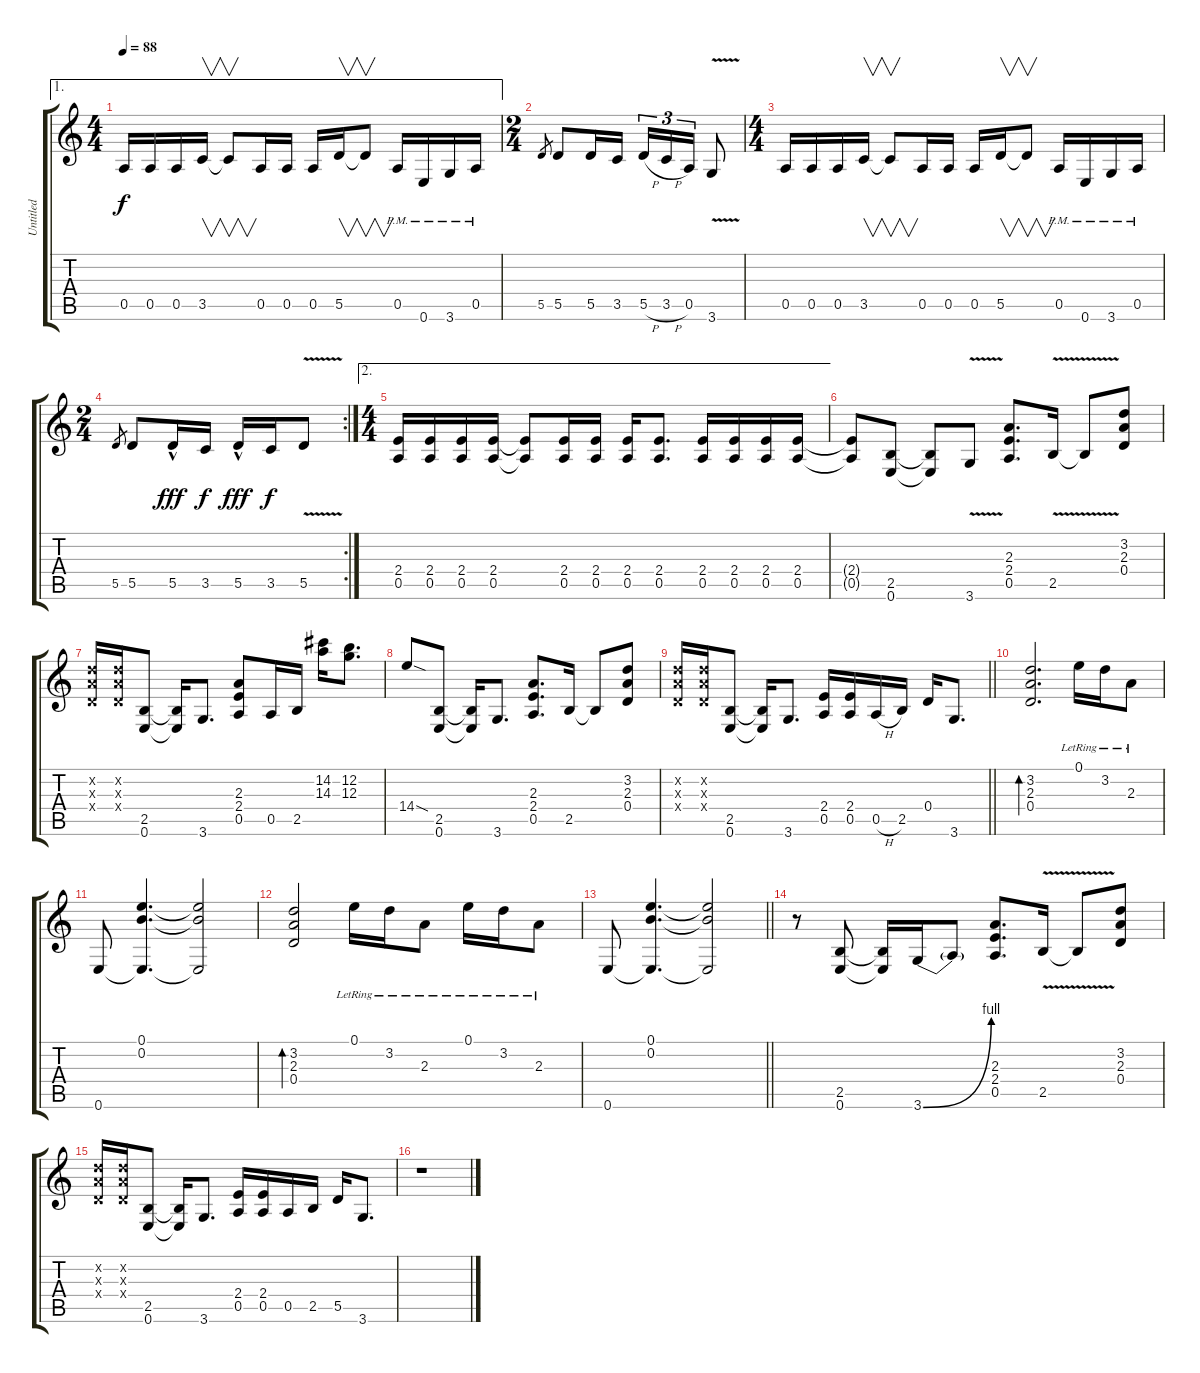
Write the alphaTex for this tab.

\track ("Untitled" "Untitled") {instrument overdrivenguitar}
\staff {score tabs}
\tuning (E4 B3 G3 D3 A2 E2) {hide}
\ae 1
\ts (4 4)
\tempo 88
\clef g2
\ks c
0.5.16{dy f} 0.5.16 0.5.16 3.5.16{v} 3.5{t}.8{v} 0.5.16 0.5.16 0.5.16 5.5.16{v} 5.5{t}.8{v} 0.5{pm}.16 0.6{pm}.16 3.6{pm}.16 0.5{pm}.16 |
\ts (2 4)
5.5.8{gr} 5.5.8 5.5.16 3.5.16 5.5{h}.16{tu (3 2)} 3.5{h}.16{tu (3 2)} 0.5.16{tu (3 2)} 3.6{v}.8 |
\ts (4 4)
0.5.16 0.5.16 0.5.16 3.5.16{v} 3.5{t}.8{v} 0.5.16 0.5.16 0.5.16 5.5.16{v} 5.5{t}.8{v} 0.5{pm}.16 0.6{pm}.16 3.6{pm}.16 0.5{pm}.16 |
\rc 2
\ts (2 4)
5.5.8{gr} 5.5.8 5.5{hac}.16{dy fff} 3.5.16{dy f} 5.5{hac}.16{dy fff} 3.5.16{dy f} 5.5{v}.8 |
\ae 2
\ts (4 4)
(2.4 0.5).16 (2.4 0.5).16 (2.4 0.5).16 (2.4 0.5).16 (2.4{t} 0.5{t}).8 (2.4 0.5).16 (2.4 0.5).16 (2.4 0.5).16 (2.4 0.5).8{d} (2.4 0.5).16 (2.4 0.5).16 (2.4 0.5).16 (2.4 0.5).16 |
(2.4{t} 0.5{t}).8 (2.5 0.6).8 (2.5{t} 0.6{t}).8 3.6{v}.8 (2.3 2.4 0.5).8{d} 2.5{v}.16 2.5{v t}.8 (3.2 2.3 0.4).8 |
(3.2{x} 2.3{x} 0.4{x}).16 (3.2{x} 2.3{x} 0.4{x}).16 (2.5 0.6).8 (2.5{t} 0.6{t}).16 3.6.8{d} (2.3 2.4 0.5).8 0.5.16 2.5.16 (14.2 14.3).16 (12.2 12.3).8{d} |
14.4{sod}.8 (2.5 0.6).8 (2.5{t} 0.6{t}).16 3.6.8{d} (2.3 2.4 0.5).8{d} 2.5.16 2.5{t}.8 (3.2 2.3 0.4).8 |
\barLineRight lightlight
(3.2{x} 2.3{x} 0.4{x}).16 (3.2{x} 2.3{x} 0.4{x}).16 (2.5 0.6).8 (2.5{t} 0.6{t}).16 3.6.8{d} (2.4 0.5).16 (2.4 0.5).16 0.5{h}.16 2.5.16 0.4.16 3.6.8{d} |
(3.2 2.3 0.4).2{d bd 30} 0.1{lr}.16 3.2{lr}.16 2.3{lr}.8 |
0.6.8 (0.1 0.2 0.6{t}).4{d} (0.1{t} 0.2{t} 0.6{t}).2 |
(3.2 2.3 0.4).2{bd 30} 0.1{lr}.16 3.2{lr}.16 2.3{lr}.8 0.1{lr}.16 3.2{lr}.16 2.3{lr}.8 |
\barLineRight lightlight
0.6.8 (0.1 0.2 0.6{t}).4{d} (0.1{t} 0.2{t} 0.6{t}).2 |
r.8 (2.5 0.6).8 (2.5{t} 0.6{t}).16 3.6{be (bend 0 0 60 4)}.16 3.6{t}.8 (2.3 2.4 0.5).8{d} 2.5{v}.16 2.5{v t}.8 (3.2 2.3 0.4).8 |
(3.2{x} 2.3{x} 0.4{x}).16 (3.2{x} 2.3{x} 0.4{x}).16 (2.5 0.6).8 (2.5{t} 0.6{t}).16 3.6.8{d} (2.4 0.5).16 (2.4 0.5).16 0.5.16 2.5.16 5.5.16 3.6.8{d} |
r.1
